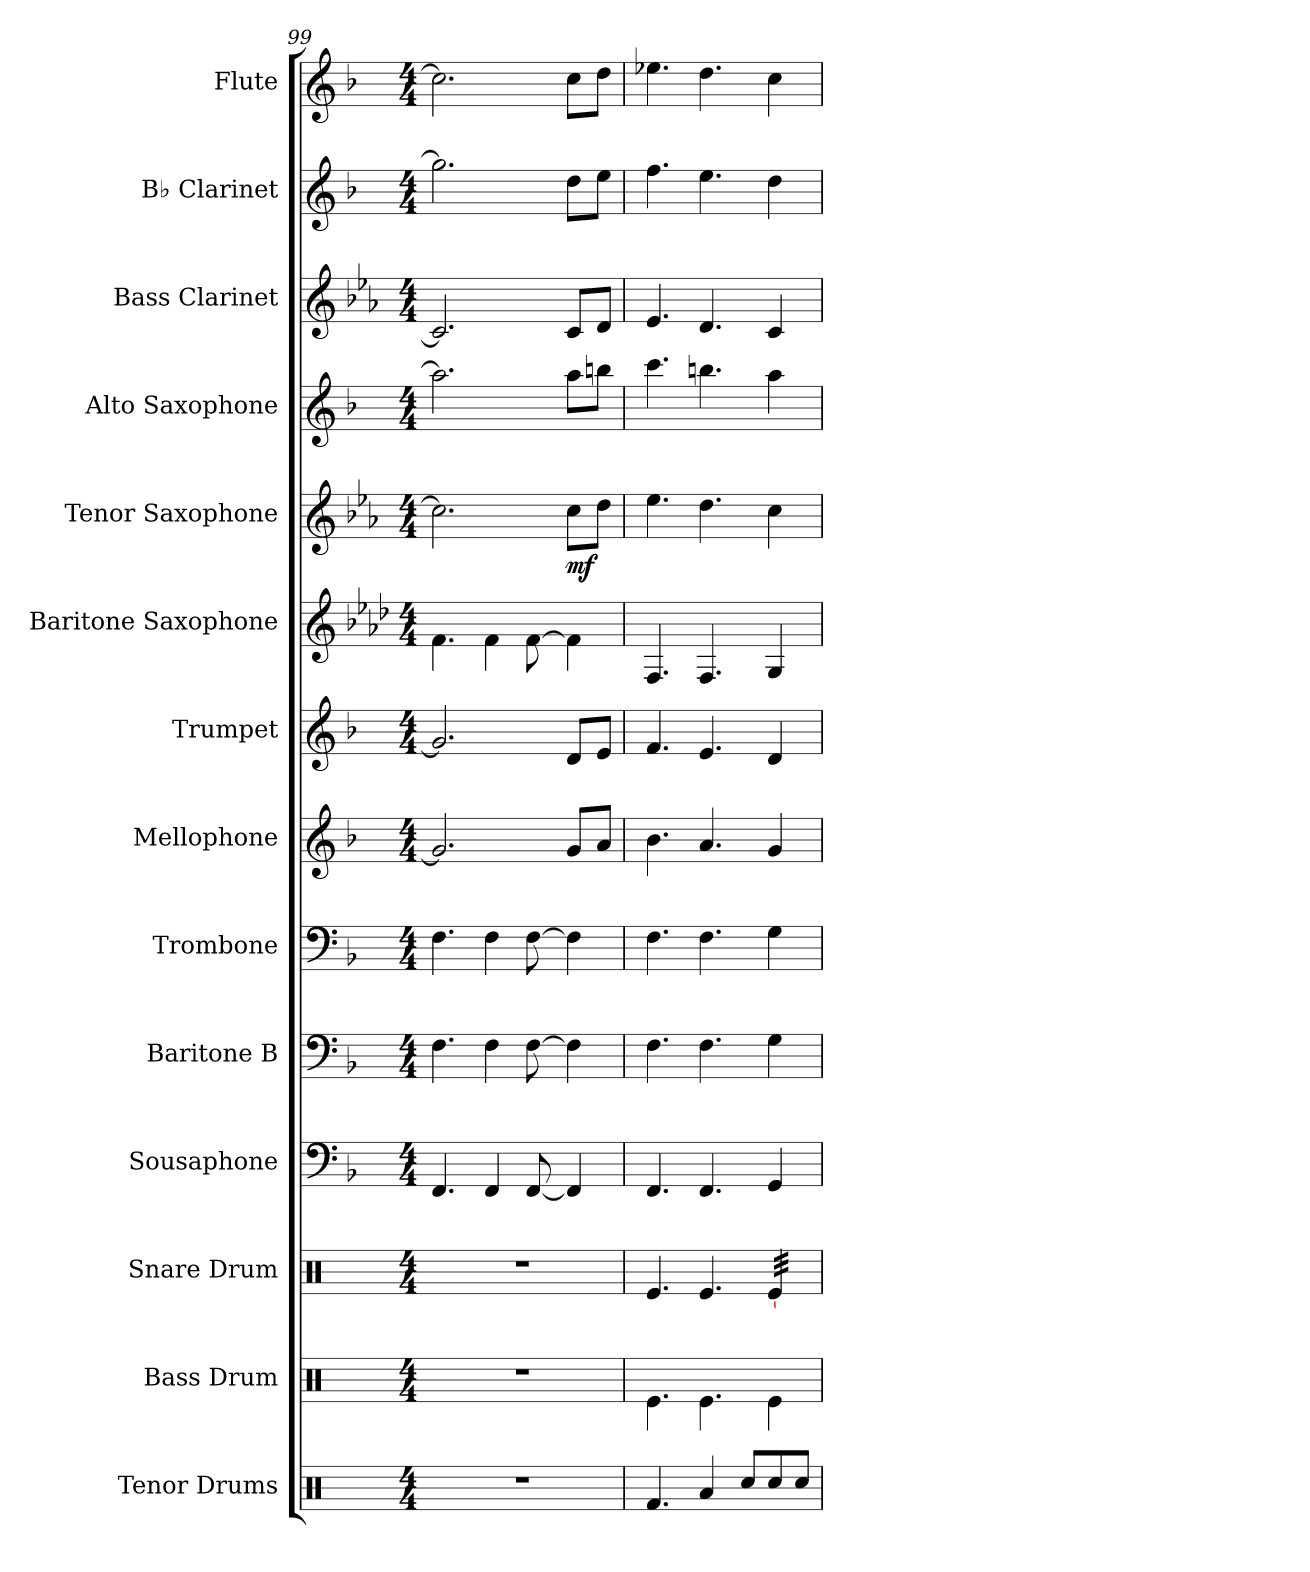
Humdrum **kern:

**kern	**kern	**kern	**kern	**kern	**kern	**kern	**kern	**kern	**kern	**dynam	**kern	**kern	**kern	**kern
*part14	*part13	*part12	*part11	*part10	*part9	*part8	*part7	*part6	*part5	*part5	*part4	*part3	*part2	*part1
*staff14	*staff13	*staff12	*staff11	*staff10	*staff9	*staff8	*staff7	*staff6	*staff5	*staff5	*staff4	*staff3	*staff2	*staff1
*I"Tenor Drums	*I"Bass Drum	*I"Snare Drum	*I"Sousaphone	*I"Baritone B	*I"Trombone	*I"Mellophone	*I"Trumpet	*I"Baritone Saxophone	*I"Tenor Saxophone	*	*I"Alto Saxophone	*I"Bass Clarinet	*I"B♭ Clarinet	*I"Flute
*I'TD	*I'B. Dr.	*I'SD	*I'Sou	*I'Bar B	*I'Tbn	*I'Mel	*I'Tpt	*I'B Sax	*I'T Sax	*	*I'A Sax	*I'B Cl	*I'Cl	*I'F
!!LO:PB:g=z
*clefX	*clefX	*clefX	*clefF4	*clefF4	*clefF4	*clefG2	*clefG2	*clefG2	*clefG2	*	*clefG2	*clefG2	*clefG2	*clefG2
*	*	*	*	*	*	*ITrd4c7	*ITrd1c2	*ITrd12c21	*ITrd8c14	*	*ITrd5c9	*ITrd8c14	*ITrd1c2	*
*k[]	*k[]	*k[]	*k[b-]	*k[b-]	*k[b-]	*k[b-e-]	*k[b-e-a-]	*k[b-e-a-d-]	*k[b-e-a-]	*	*k[b-e-a-d-]	*k[b-e-a-]	*k[b-e-a-]	*k[b-]
*M4/4	*M4/4	*M4/4	*M4/4	*M4/4	*M4/4	*M4/4	*M4/4	*M4/4	*M4/4	*	*M4/4	*M4/4	*M4/4	*M4/4
=99	=99	=99	=99	=99	=99	=99	=99	=99	=99	=99	=99	=99	=99	=99
1r	1r	1r	4.FF/	4.F\	4.F\	2.c/]	2.f/]	4.F\	2.c\]	.	2.cc\]	2.C/]	2.ff\]	2.cc\]
.	.	.	4FF/	4F\	4F\	.	.	4F\	.	.	.	.	.	.
.	.	.	[8FF/	[8F\	[8F\	.	.	[8F\	.	.	.	.	.	.
!	!	!	!	!	!	!	!	!	!	!LO:DY:b	!	!	!	!
.	.	.	4FF/]	4F\]	4F\]	8c/L	8c/L	4F\]	8c\L	mf	8cc\L	8C/L	8cc\L	8cc\L
.	.	.	.	.	.	8d/J	8d/J	.	8d\J	.	8ddn\J	8D/J	8dd\J	8dd\J
=100	=100	=100	=100	=100	=100	=100	=100	=100	=100	=100	=100	=100	=100	=100
4.Rf/	4.Re\	4.Re/	4.FF/	4.F\	4.F\	4.e-\	4.e-/	4.FF/	4.e-\	.	4.ee-\	4.E-/	4.ee-\	4.ee-X\
4Ra/	4.Re\	4.Re/	4.FF/	4.F\	4.F\	4.d/	4.d/	4.FF/	4.d\	.	4.ddn\	4.D/	4.dd\	4.dd\
8Rcc/L	.	.	.	.	.	.	.	.	.	.	.	.	.	.
*	*	*tremolo	*	*	*	*	*	*	*	*	*	*	*	*
8Rcc/	4Re\	[32Re/LLL	4GG/	4G\	4G\	4c/	4c/	4GG/	4c\	.	4cc\	4C/	4cc\	4cc\
.	.	32Re/	.	.	.	.	.	.	.	.	.	.	.	.
.	.	32Re/	.	.	.	.	.	.	.	.	.	.	.	.
.	.	32Re/	.	.	.	.	.	.	.	.	.	.	.	.
8Rcc/J	.	32Re/	.	.	.	.	.	.	.	.	.	.	.	.
.	.	32Re/	.	.	.	.	.	.	.	.	.	.	.	.
.	.	32Re/	.	.	.	.	.	.	.	.	.	.	.	.
.	.	32Re/JJJ	.	.	.	.	.	.	.	.	.	.	.	.
*	*	*Xtremolo	*	*	*	*	*	*	*	*	*	*	*	*
=	=	=	=	=	=	=	=	=	=	=	=	=	=	=
*-	*-	*-	*-	*-	*-	*-	*-	*-	*-	*-	*-	*-	*-	*-
